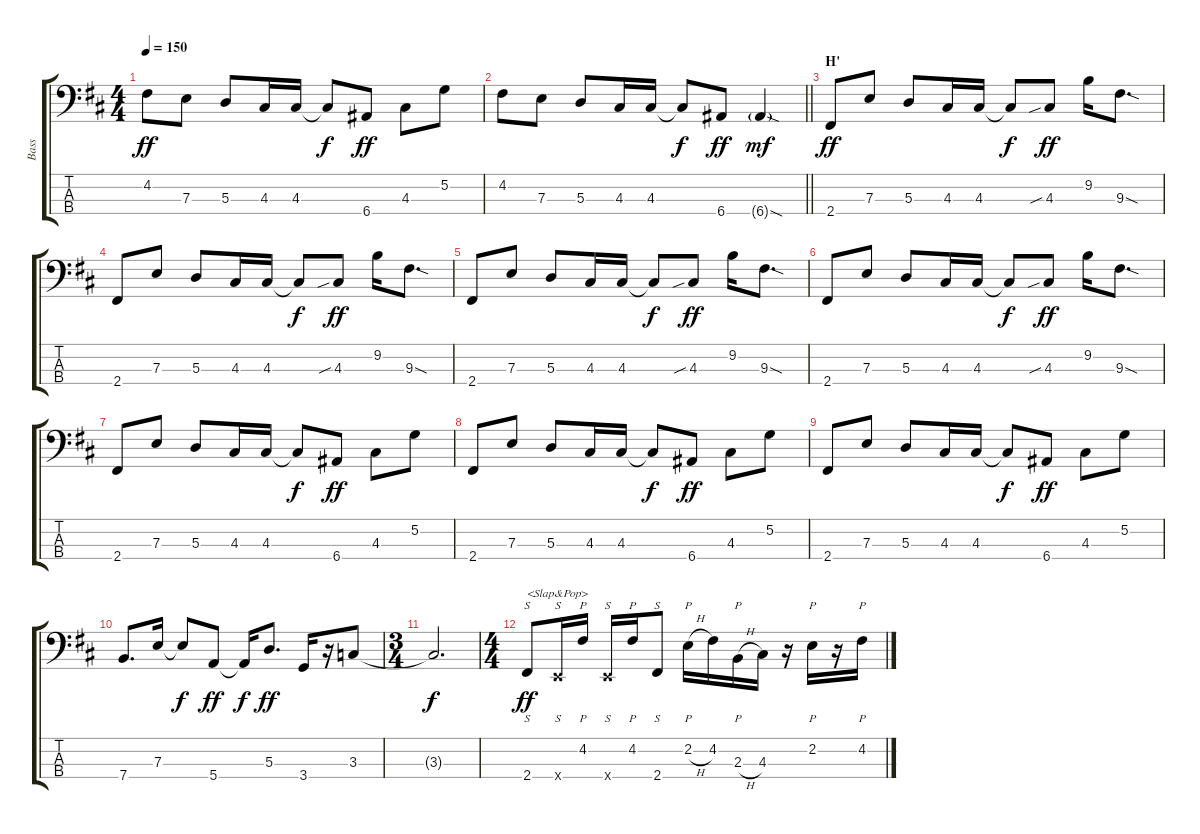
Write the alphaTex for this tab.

\track ("Bass" "Bass") {instrument electricbassfinger}
\staff {score tabs}
\tuning (G2 D2 A1 E1) {hide}
\ts (4 4)
\tempo 150
\clef f4
\ks d
4.2.8{dy ff} 7.3.8 5.3.8 4.3.16 4.3.16 4.3{t}.8{dy f} 6.4.8{dy ff} 4.3.8 5.2.8 |
\barLineRight lightlight
4.2.8 7.3.8 5.3.8 4.3.16 4.3.16 4.3{t}.8{dy f} 6.4.8{dy ff} 6.4{sod g}.4{dy mf} |
\section ("" "H'")
2.4.8{dy ff} 7.3.8 5.3.8 4.3.16 4.3.16 4.3{t}.8{dy f} 4.3{sib}.8{dy ff} 9.2.16 9.3{sod}.8{d} |
2.4.8 7.3.8 5.3.8 4.3.16 4.3.16 4.3{t}.8{dy f} 4.3{sib}.8{dy ff} 9.2.16 9.3{sod}.8{d} |
2.4.8 7.3.8 5.3.8 4.3.16 4.3.16 4.3{t}.8{dy f} 4.3{sib}.8{dy ff} 9.2.16 9.3{sod}.8{d} |
2.4.8 7.3.8 5.3.8 4.3.16 4.3.16 4.3{t}.8{dy f} 4.3{sib}.8{dy ff} 9.2.16 9.3{sod}.8{d} |
2.4.8 7.3.8 5.3.8 4.3.16 4.3.16 4.3{t}.8{dy f} 6.4.8{dy ff} 4.3.8 5.2.8 |
2.4.8 7.3.8 5.3.8 4.3.16 4.3.16 4.3{t}.8{dy f} 6.4.8{dy ff} 4.3.8 5.2.8 |
2.4.8 7.3.8 5.3.8 4.3.16 4.3.16 4.3{t}.8{dy f} 6.4.8{dy ff} 4.3.8 5.2.8 |
7.4.8{d} 7.3.16 7.3{t}.8{dy f} 5.4.8{dy ff} 5.4{t}.16{dy f} 5.3.8{d dy ff} 3.4.16 r.16 3.3.8 |
\ts (3 4)
3.3{t}.2{d dy f} |
\ts (4 4)
2.4.8{s txt "<Slap&Pop>" dy ff instrument slapbass1} 0.4{x}.16{s} 4.2.16{p} 0.4{x}.16{s} 4.2.16{p} 2.4.8{s} 2.2{h}.16{p} 4.2.16 2.3{h}.16{p} 4.3.16 r.16 2.2.16{p} r.16 4.2.16{p}
